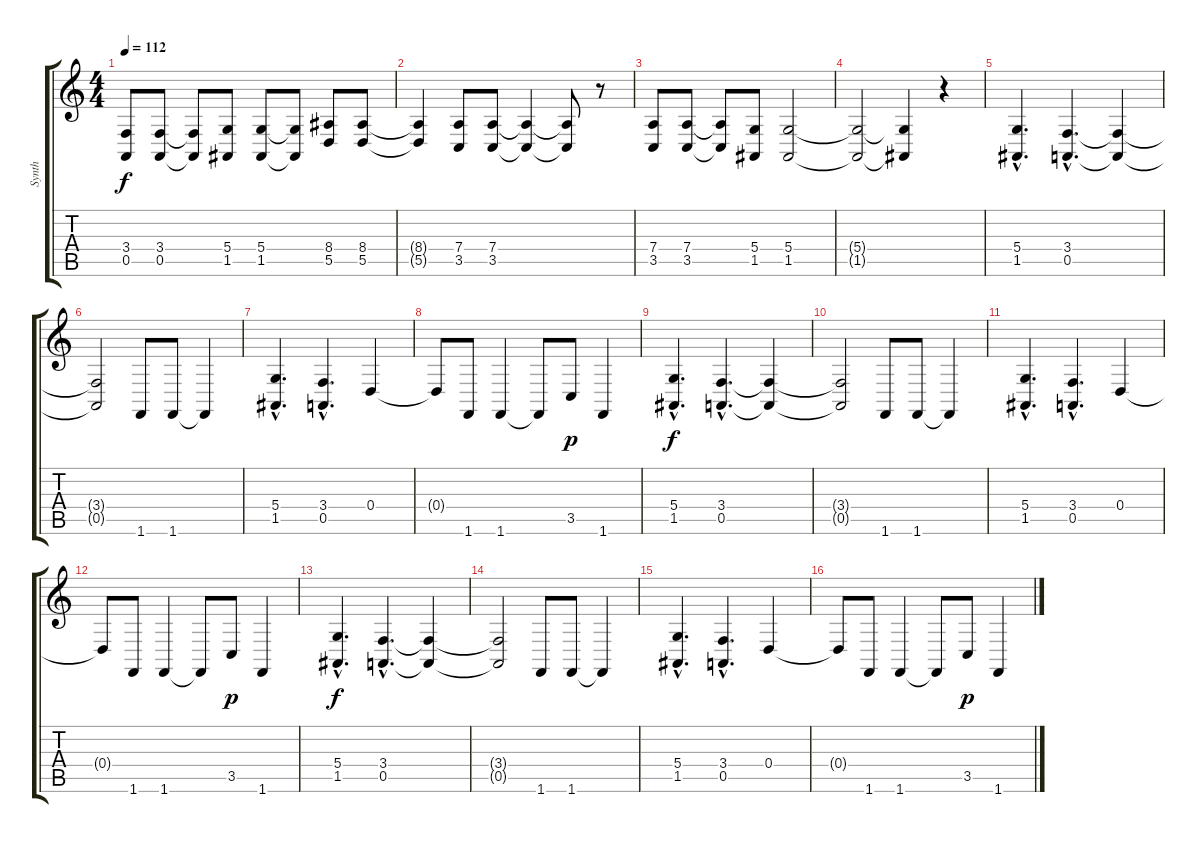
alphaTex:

\track ("Synth" "Synth") {instrument fx5brightness}
\staff {score tabs}
\tuning (E4 B3 G3 D3 A2 E2) {hide}
\ts (4 4)
\tempo 112
\clef g2
\ks c
(3.4 0.5).8{dy f} (3.4 0.5).8 (3.4{t} 0.5{t}).8 (5.4 1.5).8 (5.4 1.5).8 (5.4{t} 1.5{t}).8 (8.4 5.5).8 (8.4 5.5).8 |
(8.4{t} 5.5{t}).4 (7.4 3.5).8 (7.4 3.5).8 (7.4{t} 3.5{t}).4 (7.4{t} 3.5{t}).8 r.8 |
(7.4 3.5).8 (7.4 3.5).8 (7.4{t} 3.5{t}).8 (5.4 1.5).8 (5.4 1.5).2 |
(5.4{t} 1.5{t}).2 (5.4{t} 1.5{t}).4 r.4 |
(5.4{hac} 1.5{hac}).4{d} (3.4{hac} 0.5{hac}).4{d} (3.4{t} 0.5{t}).4 |
(3.4{t} 0.5{t}).2 1.6.8 1.6.8 1.6{t}.4 |
(5.4{hac} 1.5{hac}).4{d} (3.4{hac} 0.5{hac}).4{d} 0.4.4 |
0.4{t}.8 1.6.8 1.6.4 1.6{t}.8 3.5.8{dy p} 1.6.4 |
(5.4{hac} 1.5{hac}).4{d dy f} (3.4{hac} 0.5{hac}).4{d} (3.4{t} 0.5{t}).4 |
(3.4{t} 0.5{t}).2 1.6.8 1.6.8 1.6{t}.4 |
(5.4{hac} 1.5{hac}).4{d} (3.4{hac} 0.5{hac}).4{d} 0.4.4 |
0.4{t}.8 1.6.8 1.6.4 1.6{t}.8 3.5.8{dy p} 1.6.4 |
(5.4{hac} 1.5{hac}).4{d dy f} (3.4{hac} 0.5{hac}).4{d} (3.4{t} 0.5{t}).4 |
(3.4{t} 0.5{t}).2 1.6.8 1.6.8 1.6{t}.4 |
(5.4{hac} 1.5{hac}).4{d} (3.4{hac} 0.5{hac}).4{d} 0.4.4 |
0.4{t}.8 1.6.8 1.6.4 1.6{t}.8 3.5.8{dy p} 1.6.4
